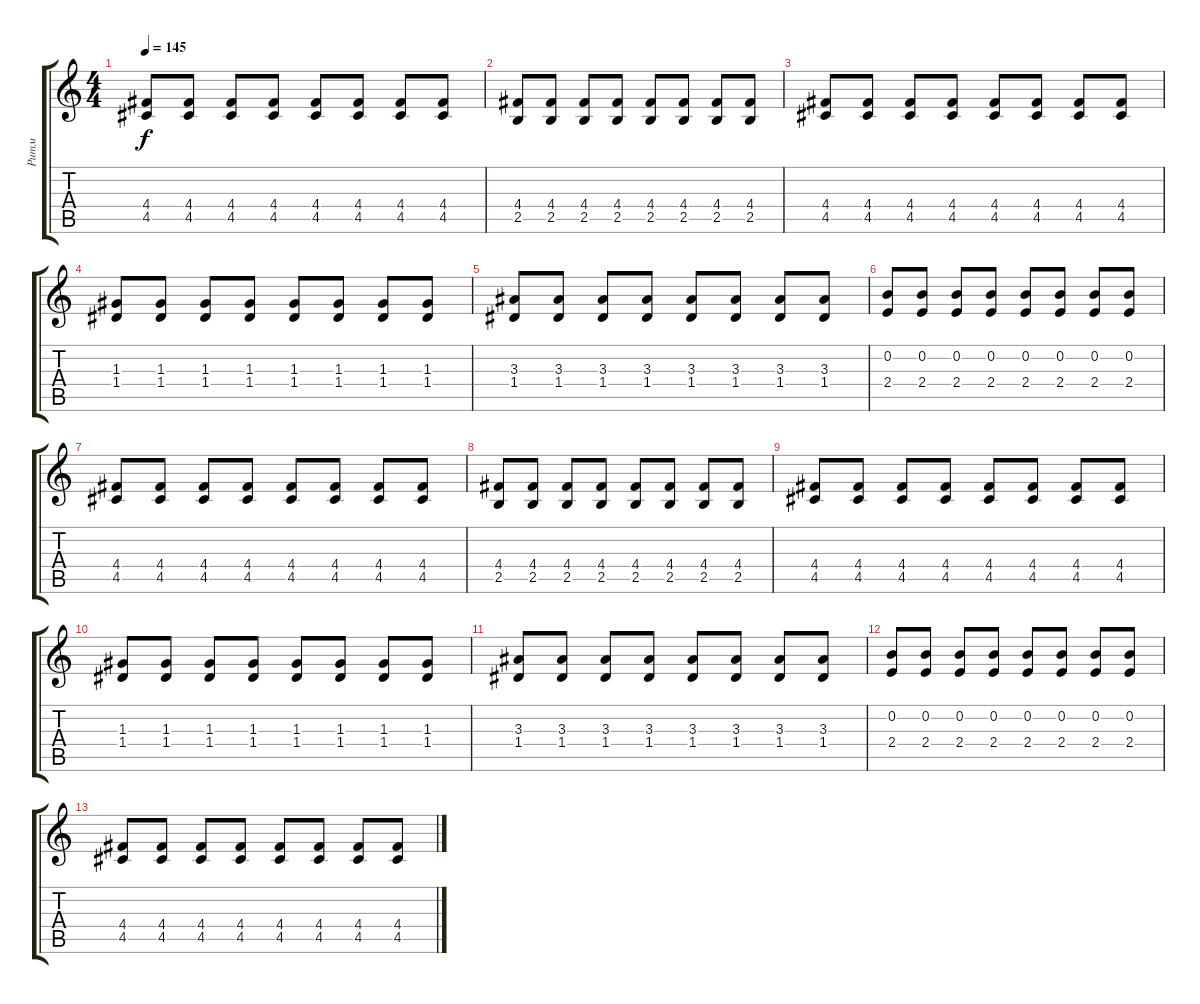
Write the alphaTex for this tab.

\track ("Ритм" "Ритм") {instrument overdrivenguitar}
\staff {score tabs}
\tuning (E4 B3 G3 D3 A2 E2) {hide}
\ts (4 4)
\tempo 145
\clef g2
\ks c
(4.4 4.5).8{dy f} (4.4 4.5).8 (4.4 4.5).8 (4.4 4.5).8 (4.4 4.5).8 (4.4 4.5).8 (4.4 4.5).8 (4.4 4.5).8 |
(4.4 2.5).8 (4.4 2.5).8 (4.4 2.5).8 (4.4 2.5).8 (4.4 2.5).8 (4.4 2.5).8 (4.4 2.5).8 (4.4 2.5).8 |
(4.4 4.5).8 (4.4 4.5).8 (4.4 4.5).8 (4.4 4.5).8 (4.4 4.5).8 (4.4 4.5).8 (4.4 4.5).8 (4.4 4.5).8 |
(1.3 1.4).8 (1.3 1.4).8 (1.3 1.4).8 (1.3 1.4).8 (1.3 1.4).8 (1.3 1.4).8 (1.3 1.4).8 (1.3 1.4).8 |
(3.3 1.4).8 (3.3 1.4).8 (3.3 1.4).8 (3.3 1.4).8 (3.3 1.4).8 (3.3 1.4).8 (3.3 1.4).8 (3.3 1.4).8 |
(0.2 2.4).8{volume 10} (0.2 2.4).8 (0.2 2.4).8 (0.2 2.4).8 (0.2 2.4).8 (0.2 2.4).8 (0.2 2.4).8 (0.2 2.4).8 |
(4.4 4.5).8 (4.4 4.5).8 (4.4 4.5).8 (4.4 4.5).8 (4.4 4.5).8 (4.4 4.5).8 (4.4 4.5).8 (4.4 4.5).8 |
(4.4 2.5).8 (4.4 2.5).8 (4.4 2.5).8 (4.4 2.5).8 (4.4 2.5).8 (4.4 2.5).8 (4.4 2.5).8 (4.4 2.5).8 |
(4.4 4.5).8 (4.4 4.5).8 (4.4 4.5).8 (4.4 4.5).8 (4.4 4.5).8 (4.4 4.5).8 (4.4 4.5).8 (4.4 4.5).8 |
(1.3 1.4).8{volume 0} (1.3 1.4).8 (1.3 1.4).8 (1.3 1.4).8 (1.3 1.4).8 (1.3 1.4).8 (1.3 1.4).8 (1.3 1.4).8 |
(3.3 1.4).8 (3.3 1.4).8 (3.3 1.4).8 (3.3 1.4).8 (3.3 1.4).8 (3.3 1.4).8 (3.3 1.4).8 (3.3 1.4).8 |
(0.2 2.4).8 (0.2 2.4).8 (0.2 2.4).8 (0.2 2.4).8 (0.2 2.4).8 (0.2 2.4).8 (0.2 2.4).8 (0.2 2.4).8 |
(4.4 4.5).8 (4.4 4.5).8 (4.4 4.5).8 (4.4 4.5).8 (4.4 4.5).8 (4.4 4.5).8 (4.4 4.5).8 (4.4 4.5).8
